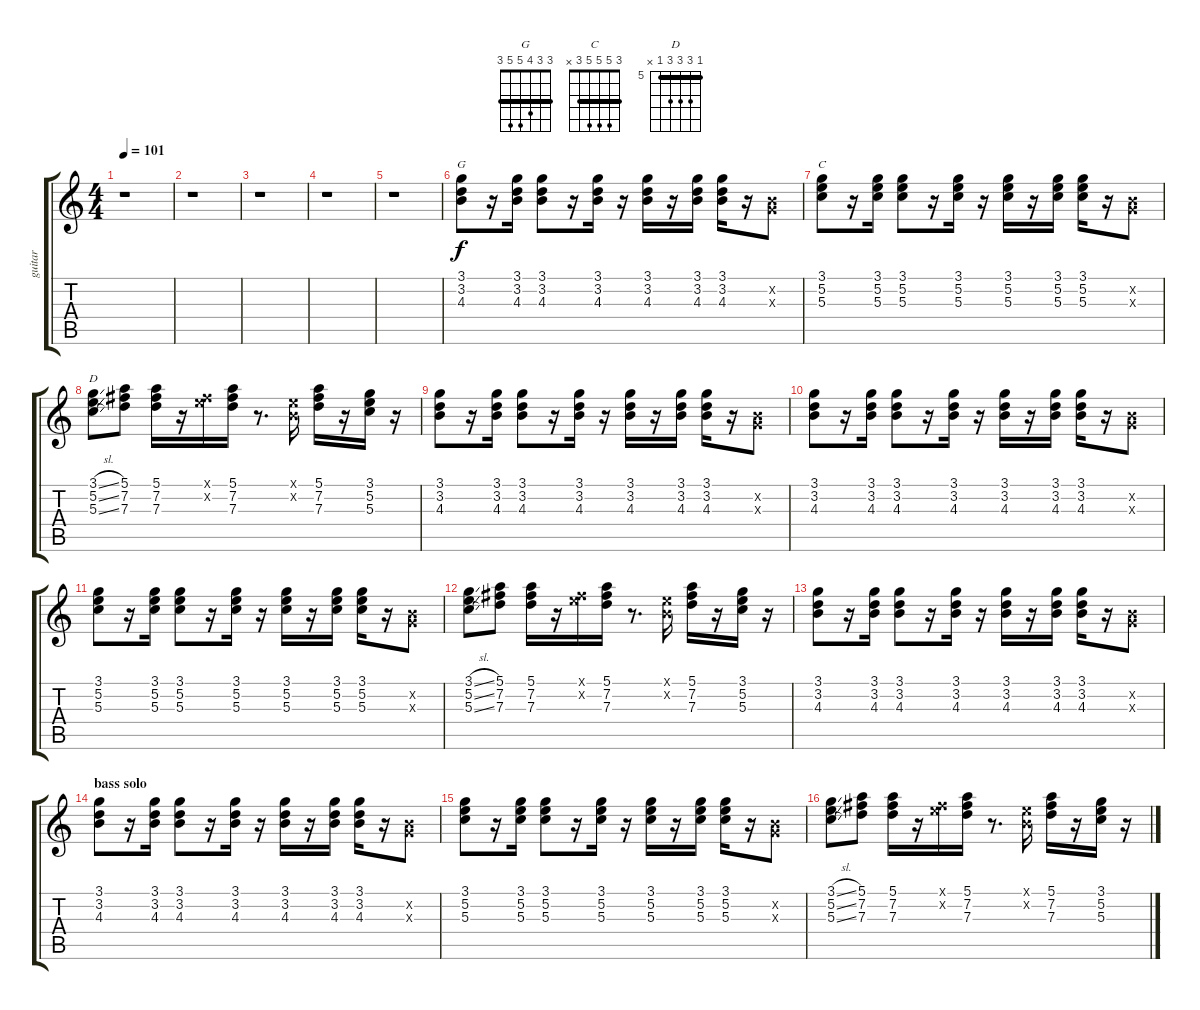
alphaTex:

\track ("guitar" "guitar") {instrument electricguitarmuted}
\staff {score tabs}
\tuning (E4 B3 G3 D3 A2 E2) {hide}
\chord ("G" 3 3 4 5 5 3) {barre 3}
\chord ("C" 3 5 5 5 3 x) {barre 3}
\chord ("D" 5 7 7 7 5 x) {firstfret 5 barre 5}
\ts (4 4)
\tempo 101
\clef g2
\ks c
r.1{dy f} |
r.1 |
r.1 |
r.1 |
r.1 |
(3.1 3.2 4.3).8{ch "G"} r.16 (3.1 3.2 4.3).16 (3.1 3.2 4.3).8 r.16 (3.1 3.2 4.3).16 r.16 (3.1 3.2 4.3).16 r.16 (3.1 3.2 4.3).16 (3.1 3.2 4.3).16 r.16 (0.2{x} 0.3{x}).8 |
(3.1 5.2 5.3).8{ch "C"} r.16 (3.1 5.2 5.3).16 (3.1 5.2 5.3).8 r.16 (3.1 5.2 5.3).16 r.16 (3.1 5.2 5.3).16 r.16 (3.1 5.2 5.3).16 (3.1 5.2 5.3).16 r.16 (0.2{x} 0.3{x}).8 |
(3.1{sl} 5.2{sl} 5.3{sl}).8{ch "D"} (5.1 7.2 7.3).8 (5.1 7.2 7.3).16 r.16 (0.1{x} 7.2{x}).16 (5.1 7.2 7.3).16 r.8{d} (0.1{x} 0.2{x}).16 (5.1 7.2 7.3).16 r.16 (3.1 5.2 5.3).16 r.16 |
(3.1 3.2 4.3).8 r.16 (3.1 3.2 4.3).16 (3.1 3.2 4.3).8 r.16 (3.1 3.2 4.3).16 r.16 (3.1 3.2 4.3).16 r.16 (3.1 3.2 4.3).16 (3.1 3.2 4.3).16 r.16 (0.2{x} 0.3{x}).8 |
(3.1 3.2 4.3).8 r.16 (3.1 3.2 4.3).16 (3.1 3.2 4.3).8 r.16 (3.1 3.2 4.3).16 r.16 (3.1 3.2 4.3).16 r.16 (3.1 3.2 4.3).16 (3.1 3.2 4.3).16 r.16 (0.2{x} 0.3{x}).8 |
(3.1 5.2 5.3).8 r.16 (3.1 5.2 5.3).16 (3.1 5.2 5.3).8 r.16 (3.1 5.2 5.3).16 r.16 (3.1 5.2 5.3).16 r.16 (3.1 5.2 5.3).16 (3.1 5.2 5.3).16 r.16 (0.2{x} 0.3{x}).8 |
(3.1{sl} 5.2{sl} 5.3{sl}).8 (5.1 7.2 7.3).8 (5.1 7.2 7.3).16 r.16 (0.1{x} 7.2{x}).16 (5.1 7.2 7.3).16 r.8{d} (0.1{x} 0.2{x}).16 (5.1 7.2 7.3).16 r.16 (3.1 5.2 5.3).16 r.16 |
(3.1 3.2 4.3).8 r.16 (3.1 3.2 4.3).16 (3.1 3.2 4.3).8 r.16 (3.1 3.2 4.3).16 r.16 (3.1 3.2 4.3).16 r.16 (3.1 3.2 4.3).16 (3.1 3.2 4.3).16 r.16 (0.2{x} 0.3{x}).8 |
\section ("" "bass solo")
(3.1 3.2 4.3).8 r.16 (3.1 3.2 4.3).16 (3.1 3.2 4.3).8 r.16 (3.1 3.2 4.3).16 r.16 (3.1 3.2 4.3).16 r.16 (3.1 3.2 4.3).16 (3.1 3.2 4.3).16 r.16 (0.2{x} 0.3{x}).8 |
(3.1 5.2 5.3).8 r.16 (3.1 5.2 5.3).16 (3.1 5.2 5.3).8 r.16 (3.1 5.2 5.3).16 r.16 (3.1 5.2 5.3).16 r.16 (3.1 5.2 5.3).16 (3.1 5.2 5.3).16 r.16 (0.2{x} 0.3{x}).8 |
(3.1{sl} 5.2{sl} 5.3{sl}).8 (5.1 7.2 7.3).8 (5.1 7.2 7.3).16 r.16 (0.1{x} 7.2{x}).16 (5.1 7.2 7.3).16 r.8{d} (0.1{x} 0.2{x}).16 (5.1 7.2 7.3).16 r.16 (3.1 5.2 5.3).16 r.16
